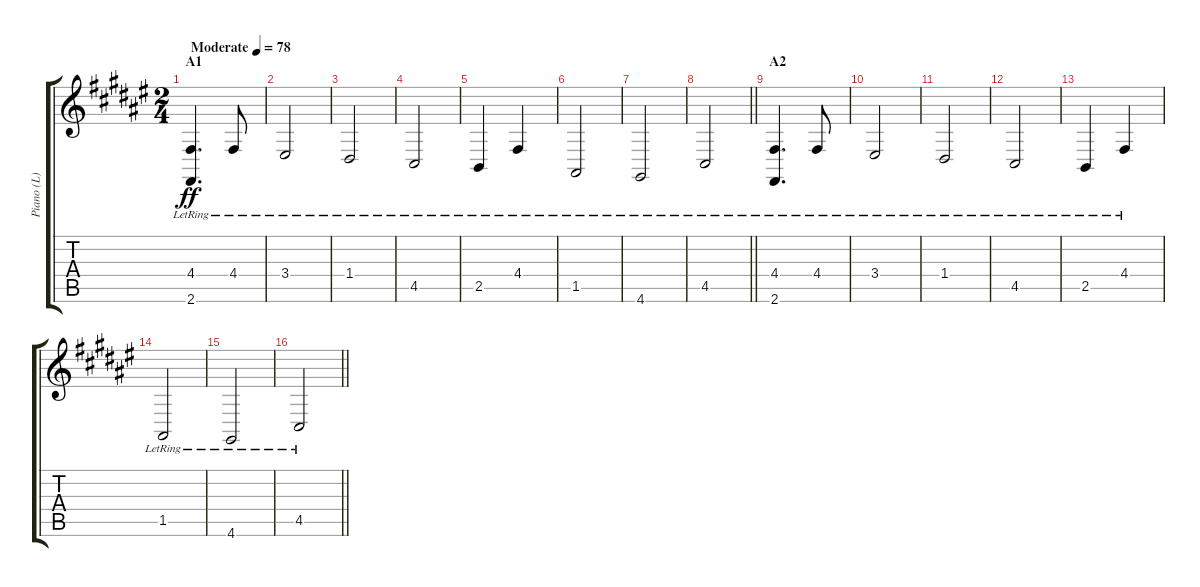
\track ("Piano (L)" "Piano (L)") {instrument acousticgrandpiano}
\staff {score tabs}
\tuning (E4 B3 G3 D3 A2 E2) {hide}
\ts (2 4)
\section ("" "A1")
\tempo (78 "Moderate")
\clef g2
\ks f#
(4.4{lr} 2.6{lr}).4{d dy ff instrument acousticgrandpiano} 4.4{lr}.8 |
3.4{lr}.2 |
1.4{lr}.2 |
4.5{lr}.2 |
2.5{lr}.4 4.4{lr}.4 |
1.5{lr}.2 |
4.6{lr}.2 |
\barLineRight lightlight
4.5{lr}.2 |
\section ("" "A2")
(4.4{lr} 2.6{lr}).4{d} 4.4{lr}.8 |
3.4{lr}.2 |
1.4{lr}.2 |
4.5{lr}.2 |
2.5{lr}.4 4.4{lr}.4 |
1.5{lr}.2 |
4.6{lr}.2 |
\barLineRight lightlight
4.5{lr}.2
